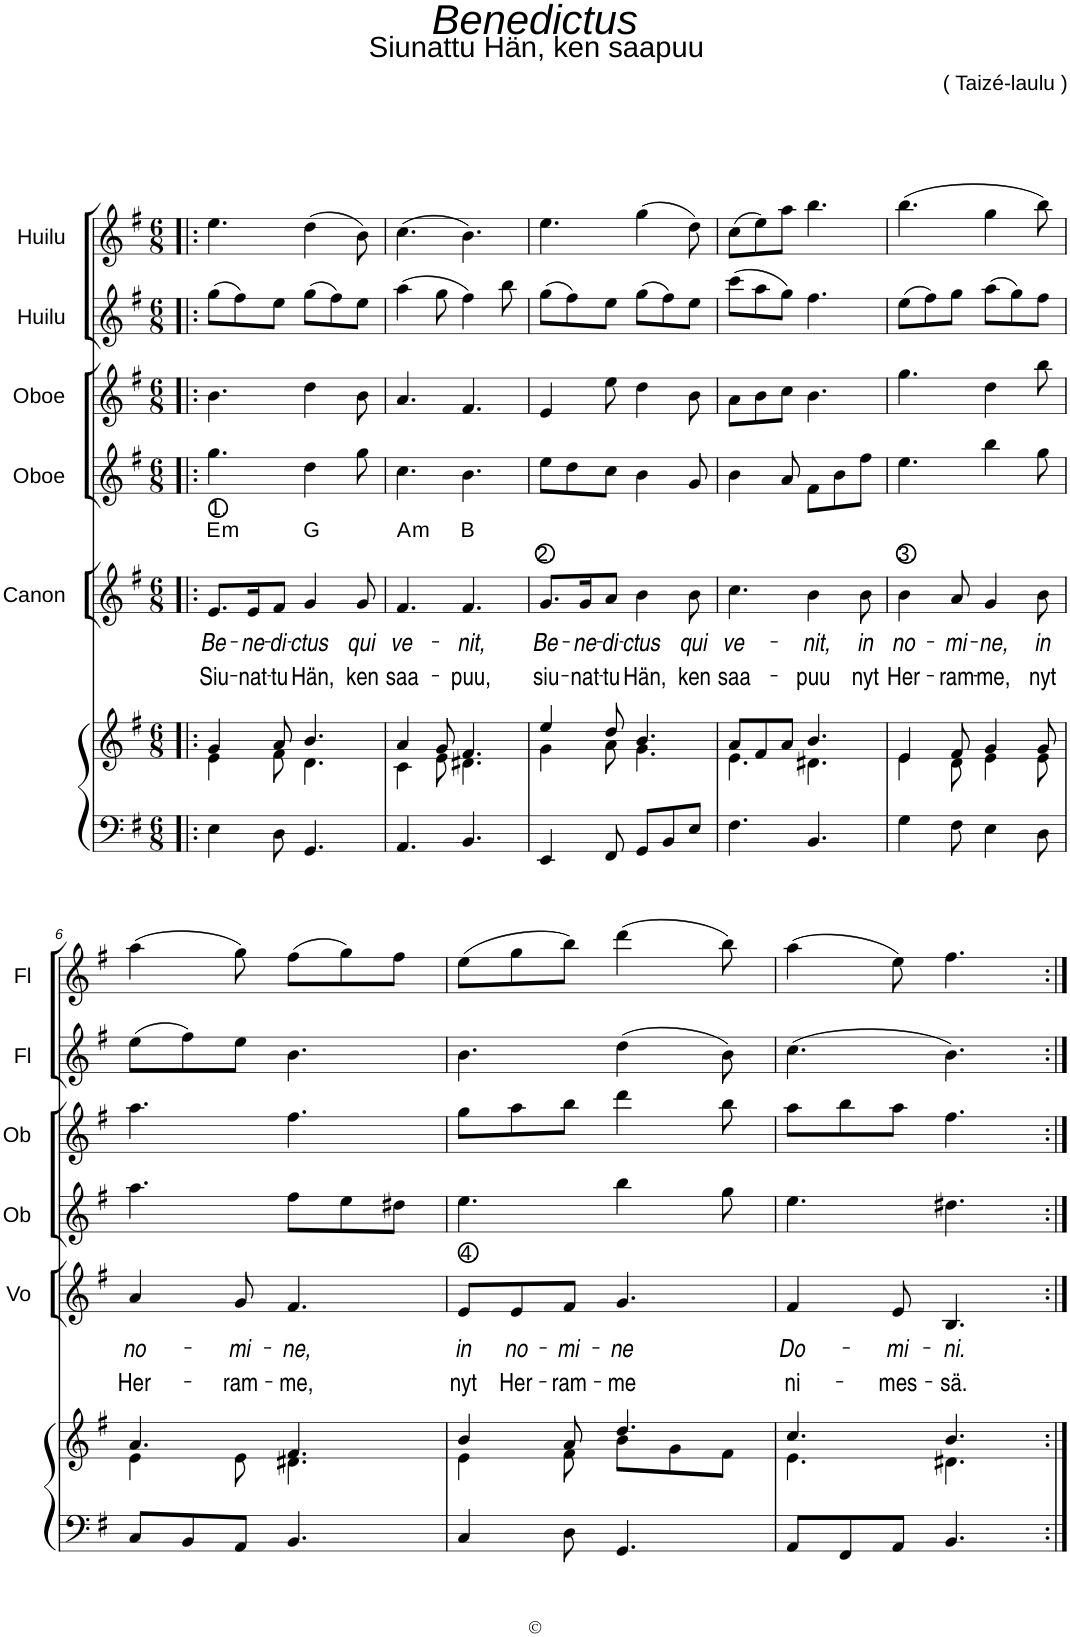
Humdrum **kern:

**kern	**kern	**kern	**text	**text	**harte	**kern	**kern	**kern	**kern
*part6	*part6	*part5	*part5	*part5	*part5	*part4	*part3	*part2	*part1
*staff7	*staff6	*staff5	*staff5	*staff5	*	*staff4	*staff3	*staff2	*staff1
*I"Piano	*	*I"Canon	*	*	*	*I"Oboe	*I"Oboe	*I"Huilu	*I"Huilu
*	*	*	*	*	*	*I'Ob	*I'Ob	*	*
*clefF4	*clefG2	*clefG2	*	*	*	*clefG2	*clefG2	*clefG2	*clefG2
*k[f#]	*k[f#]	*k[f#]	*	*	*	*k[f#]	*k[f#]	*k[f#]	*k[f#]
*e:	*e:	*e:	*	*	*	*e:	*e:	*e:	*e:
*M6/8	*M6/8	*M6/8	*	*	*	*M6/8	*M6/8	*M6/8	*M6/8
=1!|:	=1!|:	=1!|:	=1!|:	=1!|:	=1!|:	=1!|:	=1!|:	=1!|:	=1!|:
*	*^	*	*	*	*	*	*	*	*
!	!	!	!LO:TX:a:t=1.	!	!	!	!	!	!	!
!	!	!	!	!LO:LY:b	!LO:LY:b	!LO:H:kt=m	!	!	!	!
4E\	4g/	4e\	8.e/L	Be-	Siu-	E:min	4.gg\	4.b\	(8gg\L	4.ee\
.	.	.	.	.	.	.	.	.	8ff#\)	.
!	!	!	!	!LO:LY:b	!LO:LY:b	!	!	!	!	!
.	.	.	16e/K	-ne-	-nat-	.	.	.	.	.
!	!	!	!	!LO:LY:b	!LO:LY:b	!	!	!	!	!
8D\	8a/	8f#\	8f#/J	-di-	-tu	.	.	.	8ee\J	.
!	!	!	!	!LO:LY:b	!LO:LY:b	!	!	!	!	!
4.GG/	4.b/	4.d\	4g/	-ctus	Hän,	G:maj	4dd\	4dd\	(8gg\L	(4dd\
.	.	.	.	.	.	.	.	.	8ff#\)	.
!	!	!	!	!LO:LY:b	!LO:LY:b	!	!	!	!	!
.	.	.	8g/	qui	ken	.	8gg\	8b\	8ee\J	8b\)
=2	=2	=2	=2	=2	=2	=2	=2	=2	=2	=2
!	!	!	!	!LO:LY:b	!LO:LY:b	!LO:H:kt=m	!	!	!	!
4.AA/	4a/	4c\	4.f#/	ve-	saa-	A:min	4.cc\	4.a/	(4aa\	(4.cc\
.	8g/	8e\	.	.	.	.	.	.	8gg\	.
!	!	!	!	!LO:LY:b	!LO:LY:b	!	!	!	!	!
4.BB/	4.f#/	4.d#X\	4.f#/	-nit,	-puu,	B:maj	4.b\	4.f#/	4ff#\)	4.b\)
.	.	.	.	.	.	.	.	.	8bb\	.
=3	=3	=3	=3	=3	=3	=3	=3	=3	=3	=3
!	!	!	!LO:TX:a:t=2.	!	!	!	!	!	!	!
!	!	!	!	!LO:LY:b	!LO:LY:b	!	!	!	!	!
4EE/	4ee/	4g\	8.g/L	Be-	siu-	.	8ee\L	4e/	(8gg\L	4.ee\
.	.	.	.	.	.	.	8dd\	.	8ff#\)	.
!	!	!	!	!LO:LY:b	!LO:LY:b	!	!	!	!	!
.	.	.	16g/K	-ne-	-nat-	.	.	.	.	.
!	!	!	!	!LO:LY:b	!LO:LY:b	!	!	!	!	!
8FF#/	8dd/	8a\	8a/J	-di-	-tu	.	8cc\J	8ee\	8ee\J	.
!	!	!	!	!LO:LY:b	!LO:LY:b	!	!	!	!	!
8GG/L	4.b/	4.g\	4b\	-ctus	Hän,	.	4b\	4dd\	(8gg\L	(4gg\
8BB/	.	.	.	.	.	.	.	.	8ff#\)	.
!	!	!	!	!LO:LY:b	!LO:LY:b	!	!	!	!	!
8E/J	.	.	8b\	qui	ken	.	8g/	8b\	8ee\J	8dd\)
=4	=4	=4	=4	=4	=4	=4	=4	=4	=4	=4
!	!	!	!	!LO:LY:b	!LO:LY:b	!	!	!	!	!
4.F#\	8a/L	4.e\	4.cc\	ve-	saa-	.	4b\	8a\L	(8ccc\L	(8cc\L
.	8f#/	.	.	.	.	.	.	8b\	8aa\	8ee\)
.	8a/J	.	.	.	.	.	8a/	8cc\J	8gg\J)	8aa\J
!	!	!	!	!LO:LY:b	!LO:LY:b	!	!	!	!	!
4.BB/	4.b/	4.d#X\	4b\	-nit,	-puu	.	8f#\L	4.b\	4.ff#\	4.bb\
.	.	.	.	.	.	.	8b\	.	.	.
!	!	!	!	!LO:LY:b	!LO:LY:b	!	!	!	!	!
.	.	.	8b\	in	nyt	.	8ff#\J	.	.	.
=5	=5	=5	=5	=5	=5	=5	=5	=5	=5	=5
!	!	!	!LO:TX:a:t=3.	!	!	!	!	!	!	!
!	!	!	!	!LO:LY:b	!LO:LY:b	!	!	!	!	!
4G\	4e/	4e\	4b\	no-	Her-	.	4.ee\	4.gg\	(8ee\L	(4.bb\
.	.	.	.	.	.	.	.	.	8ff#\)	.
!	!	!	!	!LO:LY:b	!LO:LY:b	!	!	!	!	!
8F#\	8f#/	8d\	8a/	-mi-	-ram-	.	.	.	8gg\J	.
!	!	!	!	!LO:LY:b	!LO:LY:b	!	!	!	!	!
4E\	4g/	4e\	4g/	-ne,	-me,	.	4bb\	4dd\	(8aa\L	4gg\
.	.	.	.	.	.	.	.	.	8gg\)	.
!	!	!	!	!LO:LY:b	!LO:LY:b	!	!	!	!	!
8D\	8g/	8e\	8b\	in	nyt	.	8gg\	8bb\	8ff#\J	8bb\)
!!LO:LB:g=z
=6	=6	=6	=6	=6	=6	=6	=6	=6	=6	=6
!	!	!	!	!LO:LY:b	!LO:LY:b	!	!	!	!	!
8C/L	4.a/	4e\	4a/	no-	Her-	.	4.aa\	4.aa\	(8ee\L	(4aa\
8BB/	.	.	.	.	.	.	.	.	8ff#\)	.
!	!	!	!	!LO:LY:b	!LO:LY:b	!	!	!	!	!
8AA/J	.	8e\	8g/	-mi-	-ram-	.	.	.	8ee\J	8gg\)
!	!	!	!	!LO:LY:b	!LO:LY:b	!	!	!	!	!
4.BB/	4.f#/	4.d#X\	4.f#/	-ne,	-me,	.	8ff#\L	4.ff#\	4.b\	(8ff#\L
.	.	.	.	.	.	.	8ee\	.	.	8gg\)
.	.	.	.	.	.	.	8dd#X\J	.	.	8ff#\J
=7	=7	=7	=7	=7	=7	=7	=7	=7	=7	=7
!	!	!	!LO:TX:a:t=4.	!	!	!	!	!	!	!
!	!	!	!	!LO:LY:b	!LO:LY:b	!	!	!	!	!
4C/	4b/	4e\	8e/L	in	nyt	.	4.ee\	8gg\L	4.b\	(8ee\L
!	!	!	!	!LO:LY:b	!LO:LY:b	!	!	!	!	!
.	.	.	8e/	no-	Her-	.	.	8aa\	.	8gg\
!	!	!	!	!LO:LY:b	!LO:LY:b	!	!	!	!	!
8D\	8a/	8f#\	8f#/J	-mi-	-ram-	.	.	8bb\J	.	8bb\J)
!	!	!	!	!LO:LY:b	!LO:LY:b	!	!	!	!	!
4.GG/	4.dd/	8b\L	4.g/	-ne	-me	.	4bb\	4ddd\	(4dd\	(4ddd\
.	.	8g\	.	.	.	.	.	.	.	.
.	.	8f#\J	.	.	.	.	8gg\	8bb\	8b\)	8bb\)
=8	=8	=8	=8	=8	=8	=8	=8	=8	=8	=8
!	!	!	!	!LO:LY:b	!LO:LY:b	!	!	!	!	!
8AA/L	4.cc/	4.e\	4f#/	Do-	ni-	.	4.ee\	8aa\L	(4.cc\	(4aa\
8FF#/	.	.	.	.	.	.	.	8bb\	.	.
!	!	!	!	!LO:LY:b	!LO:LY:b	!	!	!	!	!
8AA/J	.	.	8e/	-mi-	-mes-	.	.	8aa\J	.	8ee\)
!	!	!	!	!LO:LY:b	!LO:LY:b	!	!	!	!	!
4.BB/	4.b/	4.d#X\	4.B/	-ni.	-sä.	.	4.dd#X\	4.ff#\	4.b\)	4.ff#\
*	*v	*v	*	*	*	*	*	*	*	*
=:|!	=:|!	=:|!	=:|!	=:|!	=:|!	=:|!	=:|!	=:|!	=:|!
*-	*-	*-	*-	*-	*-	*-	*-	*-	*-
